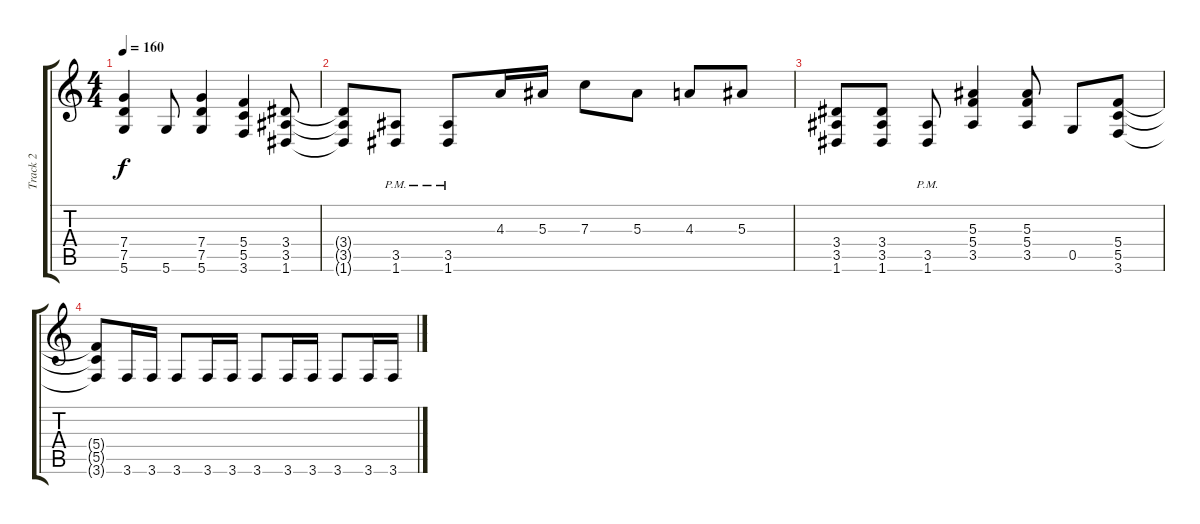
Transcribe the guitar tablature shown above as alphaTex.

\track ("Track 2" "Track 2") {instrument distortionguitar}
\staff {score tabs}
\tuning (D4 A3 F3 C3 G2 D2) {hide}
\ts (4 4)
\tempo 160
\clef g2
\ks c
(7.4 7.5 5.6).4{dy f} 5.6.8 (7.4 7.5 5.6).4 (5.4 5.5 3.6).4 (3.4 3.5 1.6).8 |
(3.4{t} 3.5{t} 1.6{t}).8 (3.5{pm} 1.6{pm}).8 (3.5{pm} 1.6{pm}).8 4.3.16 5.3.16 7.3.8 5.3.8 4.3.8 5.3.8 |
(3.4 3.5 1.6).8 (3.4 3.5 1.6).8 (3.5{pm} 1.6{pm}).8 (5.3 5.4 3.5).4 (5.3 5.4 3.5).8 0.5.8 (5.4 5.5 3.6).8 |
(5.4{t} 5.5{t} 3.6{t}).8 3.6.16 3.6.16 3.6.8 3.6.16 3.6.16 3.6.8 3.6.16 3.6.16 3.6.8 3.6.16 3.6.16
